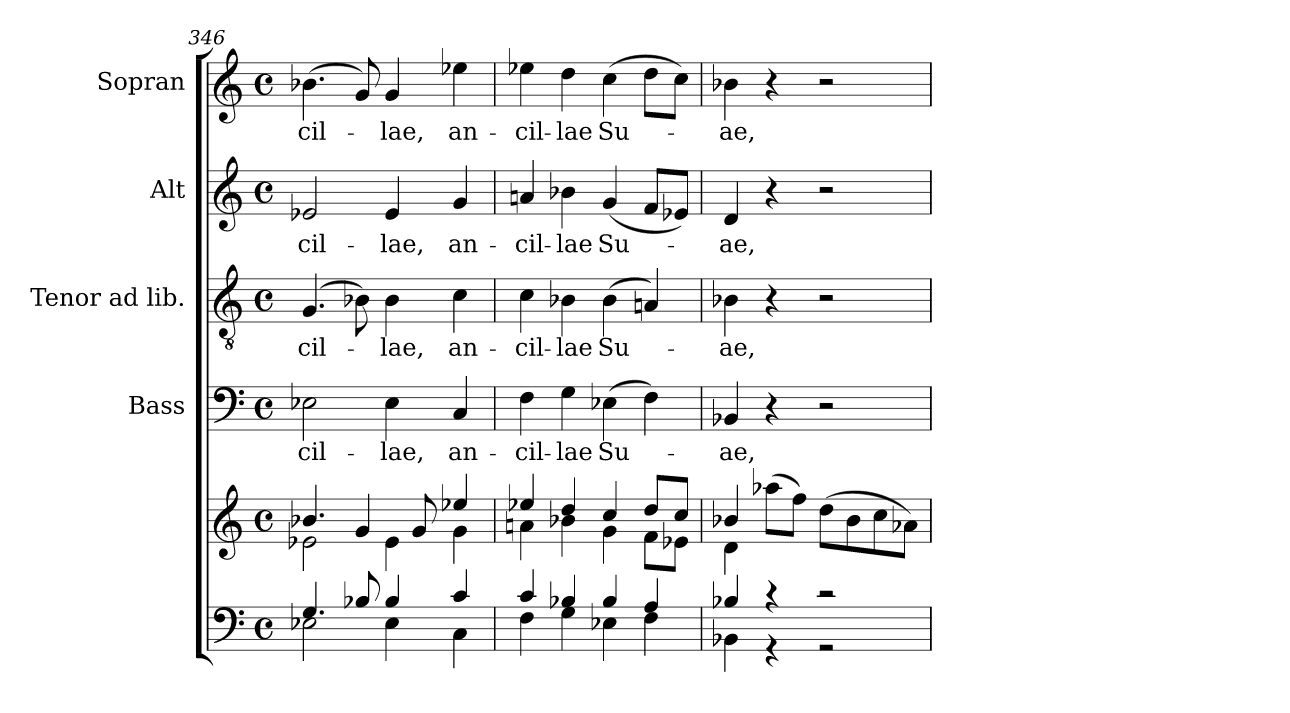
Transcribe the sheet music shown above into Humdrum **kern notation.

**kern	**kern	**kern	**text	**kern	**text	**kern	**text	**kern	**text
*part5	*part5	*part4	*part4	*part3	*part3	*part2	*part2	*part1	*part1
*staff6	*staff5	*staff4	*staff4	*staff3	*staff3	*staff2	*staff2	*staff1	*staff1
*	*	*I"Bass	*	*I"Tenor ad lib.	*	*I"Alt	*	*I"Sopran	*
*	*	*I'B.	*	*I'T.	*	*I'A.	*	*I'S.	*
*clefF4	*clefG2	*clefF4	*	*clefGv2	*	*clefG2	*	*clefG2	*
*k[]	*k[]	*k[]	*	*k[]	*	*k[]	*	*k[]	*
*C:	*C:	*C:	*	*C:	*	*C:	*	*C:	*
*M4/4	*M4/4	*M4/4	*	*M4/4	*	*M4/4	*	*M4/4	*
*met(c)	*met(c)	*met(c)	*	*met(c)	*	*met(c)	*	*met(c)	*
=346	=346	=346	=346	=346	=346	=346	=346	=346	=346
*^	*^	*	*	*	*	*	*	*	*
!	!	!	!	!	!LO:LY:b	!	!LO:LY:b	!	!LO:LY:b	!	!LO:LY:b
4.G/	2E-X\	4.b-X/	2e-X\	2E-X\	-cil-	(4.G/	-cil-	2e-X/	-cil-	(<4.b-X\	-cil-
8B-X/	.	4g/	.	.	.	8B-X\)	.	.	.	8g/)	.
!	!	!	!	!	!LO:LY:b	!	!LO:LY:b	!	!LO:LY:b	!	!LO:LY:b
4B-/	4E-\	.	4e-\	4E-\	-lae,	4B-\	-lae,	4e-/	-lae,	4g/	-lae,
.	.	8g/	.	.	.	.	.	.	.	.	.
!	!	!	!	!	!LO:LY:b	!	!LO:LY:b	!	!LO:LY:b	!	!LO:LY:b
4c/	4C\	4ee-X/	4g\	4C/	an-	4c\	an-	4g/	an-	4ee-X\	an-
=347	=347	=347	=347	=347	=347	=347	=347	=347	=347	=347	=347
!	!	!	!	!	!LO:LY:b	!	!LO:LY:b	!	!LO:LY:b	!	!LO:LY:b
4c/	4F\	4ee-X/	4an\	4F\	-cil-	4c\	-cil-	4an/	-cil-	4ee-X\	-cil-
!	!	!	!	!	!LO:LY:b	!	!LO:LY:b	!	!LO:LY:b	!	!LO:LY:b
4B-X/	4G\	4dd/	4b-X\	4G\	-lae	4B-X\	-lae	4b-X\	-lae	4dd\	-lae
!	!	!	!	!	!LO:LY:b	!	!LO:LY:b	!	!LO:LY:b	!	!LO:LY:b
4B-/	4E-X\	4cc/	4g\	(>4E-X\	Su-	(>4B-\	Su-	(<4g/	Su-	(>4cc\	Su-
4A/	4F\	8dd/L	8f\L	4F\)	.	4An/)	.	8f/L	.	8dd\L	.
.	.	8cc/J	8e-X\J	.	.	.	.	8e-X/J)	.	8cc\J)	.
=348	=348	=348	=348	=348	=348	=348	=348	=348	=348	=348	=348
!	!	!	!	!	!LO:LY:b	!	!LO:LY:b	!	!LO:LY:b	!	!LO:LY:b
4B-X/	4BB-X\	4b-X/	4d\	4BB-X/	-ae,	4B-X\	-ae,	4d/	-ae,	4b-X\	-ae,
4r	4r	(>8aa-X\L	2.ryy	4r	.	4r	.	4r	.	4r	.
.	.	8ff\J)	.	.	.	.	.	.	.	.	.
2r	2r	(>8dd\L	.	2r	.	2r	.	2r	.	2r	.
.	.	8b-\	.	.	.	.	.	.	.	.	.
.	.	8cc\	.	.	.	.	.	.	.	.	.
.	.	8a-X\J)	.	.	.	.	.	.	.	.	.
*v	*v	*	*	*	*	*	*	*	*	*	*
*	*v	*v	*	*	*	*	*	*	*	*
=	=	=	=	=	=	=	=	=	=
*-	*-	*-	*-	*-	*-	*-	*-	*-	*-
